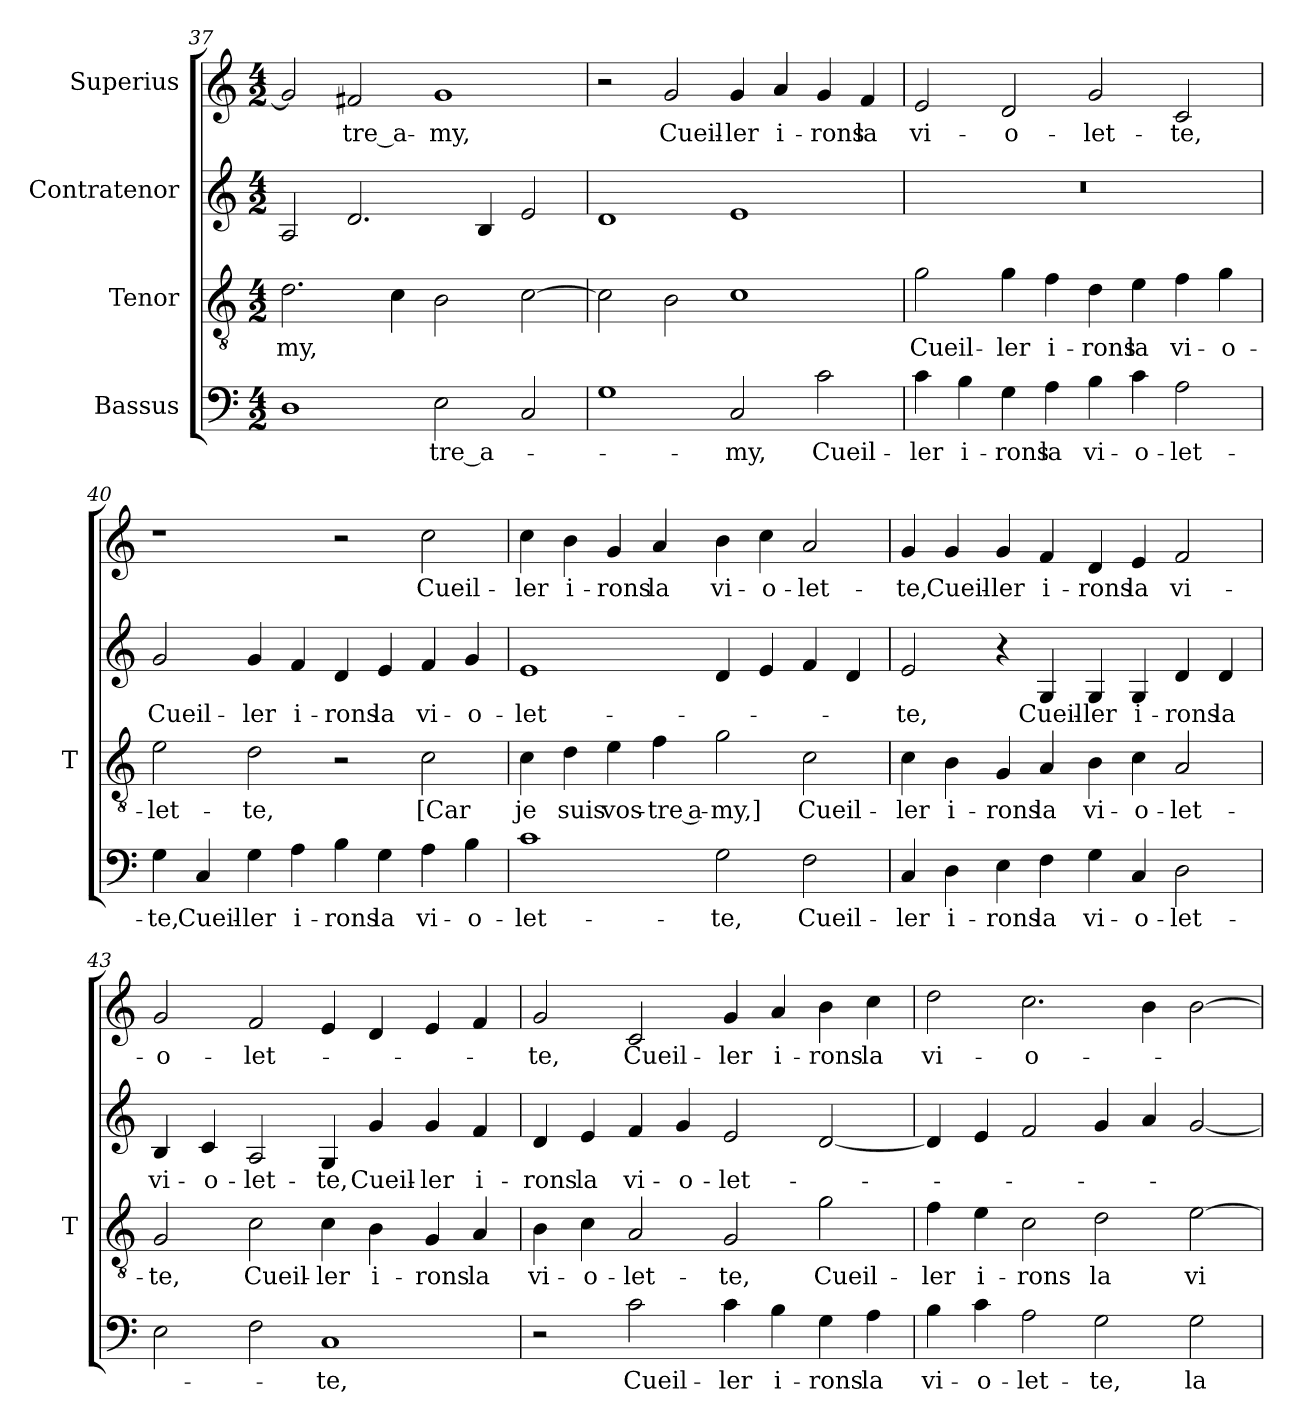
**kern	**text	**kern	**text	**kern	**text	**kern	**text
*part4	*part4	*part3	*part3	*part2	*part2	*part1	*part1
*staff4	*staff4	*staff3	*staff3	*staff2	*staff2	*staff1	*staff1
*I"Bassus	*	*I"Tenor	*	*I"Contratenor	*	*I"Superius	*
*	*	*I'T	*	*	*	*	*
*clefF4	*	*clefGv2	*	*clefG2	*	*clefG2	*
*k[]	*	*k[]	*	*k[]	*	*k[]	*
*M4/2	*	*M4/2	*	*M4/2	*	*M4/2	*
=37	=37	=37	=37	=37	=37	=37	=37
1D	.	2.d	-my,	2A	.	2g]	.
.	.	.	.	2.d	.	2f#X	tre_a-
.	.	4c	.	.	.	.	.
2E	tre_a-	2B	.	.	.	1g	-my,
.	.	.	.	4B	.	.	.
2C	.	[2c	.	2e	.	.	.
=38	=38	=38	=38	=38	=38	=38	=38
1G	.	2c]	.	1d	.	2r	.
.	.	2B	.	.	.	2g	Cueil-
2C	-my,	1c	.	1e	.	4g	-ler
.	.	.	.	.	.	4a	i-
2c	Cueil-	.	.	.	.	4g	-rons
.	.	.	.	.	.	4f	-la
=39	=39	=39	=39	=39	=39	=39	=39
4c	-ler	2g	Cueil-	0r	.	2e	vi-
4B	i-	.	.	.	.	.	.
4G	-rons	4g	-ler	.	.	2d	o-
4A	-la	4f	i-	.	.	.	.
4B	vi-	4d	-rons	.	.	2g	let-
4c	o-	4e	-la	.	.	.	.
2A	let-	4f	vi-	.	.	2c	-te,
.	.	4g	o-	.	.	.	.
=40	=40	=40	=40	=40	=40	=40	=40
4G	-te,	2e	let-	2g	Cueil-	1r	.
4C	Cueil-	.	.	.	.	.	.
4G	-ler	2d	-te,	4g	-ler	.	.
4A	i-	.	.	4f	i-	.	.
4B	-rons	2r	.	4d	-rons	2r	.
4G	-la	.	.	4e	-la	.	.
4A	vi-	2c	-[Car	4f	vi-	2cc	Cueil-
4B	o-	.	.	4g	o-	.	.
=41	=41	=41	=41	=41	=41	=41	=41
1c	let-	4c	-je	1e	let-	4cc	-ler
.	.	4d	-suis	.	.	4b	i-
.	.	4e	vos-	.	.	4g	-rons
.	.	4f	tre a-	.	.	4a	-la
2G	-te,	2g	-my,]	4d	.	4b	vi-
.	.	.	.	4e	.	4cc	o-
2F	Cueil-	2c	Cueil-	4f	.	2a	let-
.	.	.	.	4d	.	.	.
=42	=42	=42	=42	=42	=42	=42	=42
4C	-ler	4c	-ler	2e	-te,	4g	-te,
4D	i-	4B	i-	.	.	4g	Cueil-
4E	-rons	4G	-rons	4r	.	4g	-ler
4F	-la	4A	-la	4G	Cueil-	4f	i-
4G	vi-	4B	vi-	4G	-ler	4d	-rons
4C	o-	4c	o-	4G	i-	4e	-la
2D	let-	2A	let-	4d	-rons	2f	vi-
.	.	.	.	4d	-la	.	.
=43	=43	=43	=43	=43	=43	=43	=43
2E	.	2G	-te,	4B	vi-	2g	o-
.	.	.	.	4c	o-	.	.
2F	.	2c	Cueil-	2A	let-	2f	let-
1C	-te,	4c	-ler	4G	-te,	4e	.
.	.	4B	i-	4g	Cueil-	4d	.
.	.	4G	-rons	4g	-ler	4e	.
.	.	4A	-la	4f	i-	4f	.
=44	=44	=44	=44	=44	=44	=44	=44
2r	.	4B	vi-	4d	-rons	2g	-te,
.	.	4c	o-	4e	-la	.	.
2c	Cueil-	2A	let-	4f	vi-	2c	Cueil-
.	.	.	.	4g	o-	.	.
4c	-ler	2G	-te,	2e	let-	4g	-ler
4B	i-	.	.	.	.	4a	i-
4G	-rons	2g	Cueil-	[2d	.	4b	-rons
4A	-la	.	.	.	.	4cc	-la
=45	=45	=45	=45	=45	=45	=45	=45
4B	vi-	4f	-ler	4d]	.	2dd	vi-
4c	o-	4e	i-	4e	.	.	.
2A	let-	2c	-rons	2f	.	2.cc	o-
2G	-te,	2d	-la	4g	.	.	.
.	.	.	.	4a	.	4b	.
2G	-la	[2e	vi-	[2g	.	[2b	.
=	=	=	=	=	=	=	=
*-	*-	*-	*-	*-	*-	*-	*-
